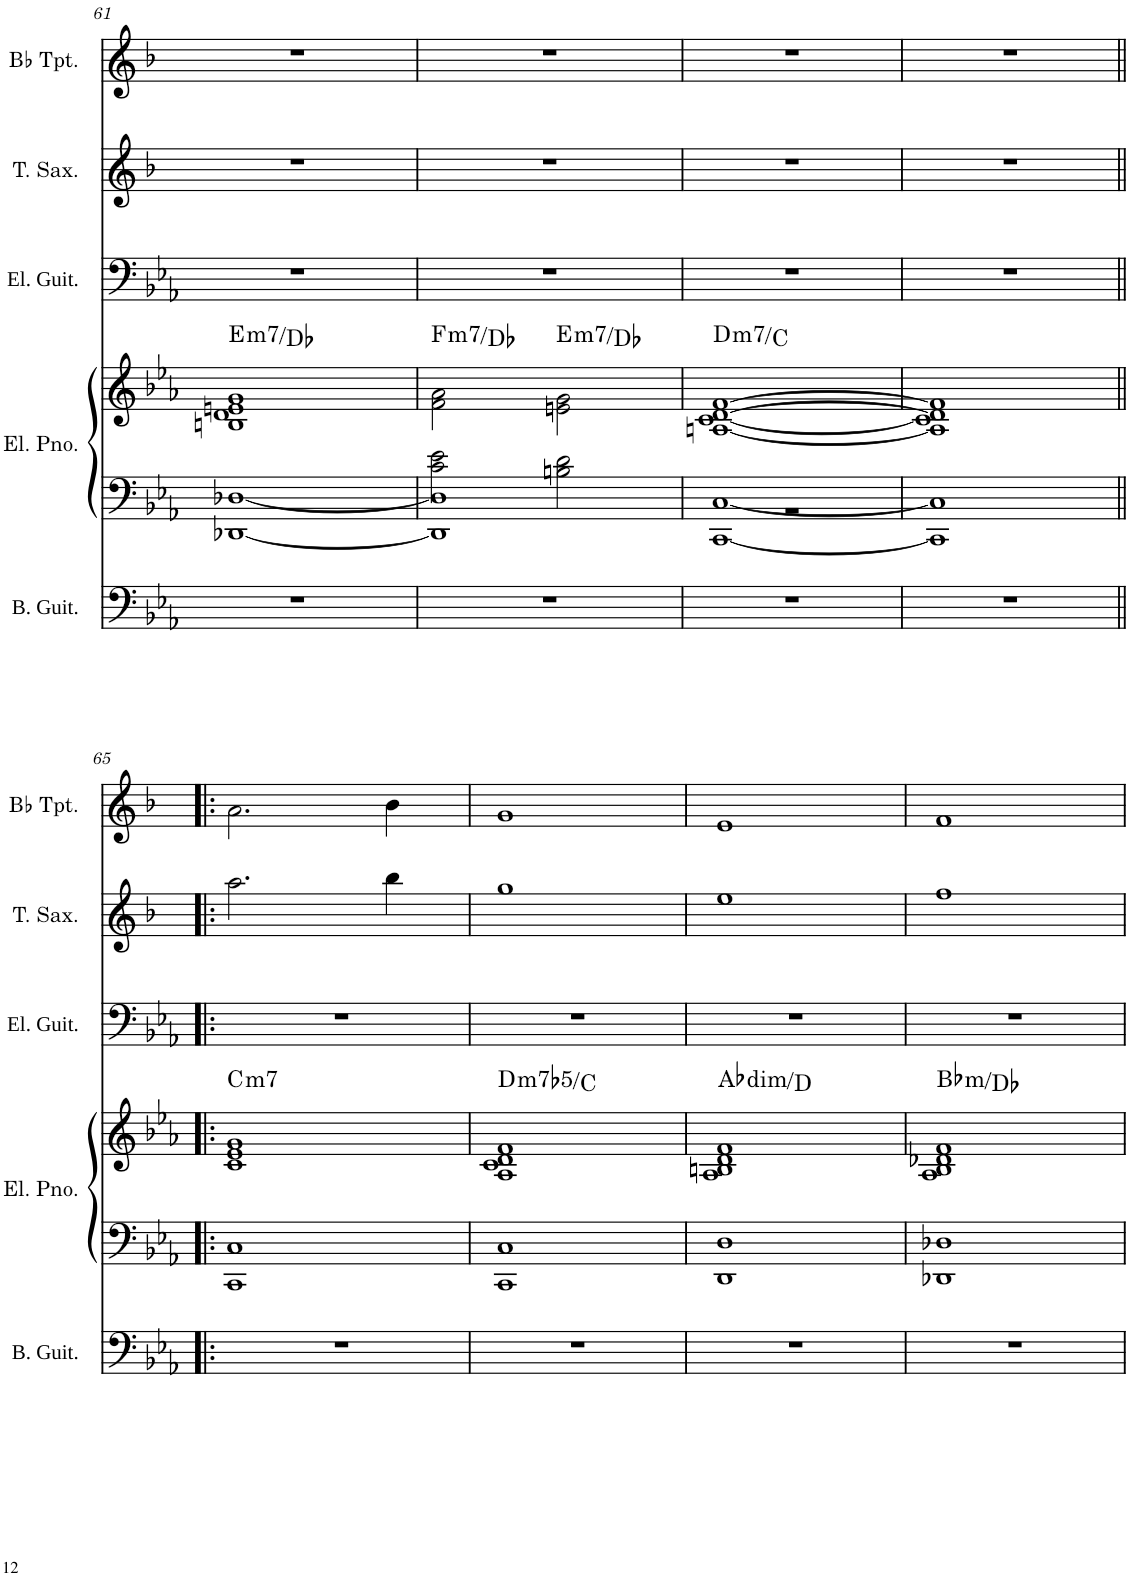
**kern	**kern	**kern	**harte	**kern	**kern	**kern
*part5	*part4	*part4	*part4	*part3	*part2	*part1
*staff6	*staff5	*staff4	*	*staff3	*staff2	*staff1
*I"Bass Guitar	*I"Electric Piano	*	*	*I"Electric Guitar	*I"Tenor Saxophone	*I"Bb Trumpet
*I'B. Guit.	*I'El. Pno.	*	*	*I'El. Guit.	*I'T. Sax.	*I'Bb Tpt.
!!LO:PB:g=z
*clefF4	*clefF4	*clefG2	*	*clefF4	*clefG2	*clefG2
*	*	*	*	*	*Trd8c14	*Trd1c2
*k[b-e-a-]	*k[b-e-a-]	*k[b-e-a-]	*	*k[b-e-a-]	*k[b-]	*k[b-]
*M4/4	*M4/4	*M4/4	*	*M4/4	*M4/4	*M4/4
=61	=61	=61	=61	=61	=61	=61
*	*^	*	*	*	*	*
!	!	!	!	!LO:H:kt=m7	!	!	!
1r	1ryy	[1DD-X [1D-X	1Bn 1d 1en 1g	E:min7/bb7	1r	1r	1r
=62	=62	=62	=62	=62	=62	=62	=62
!	!	!	!	!LO:H:kt=m7	!	!	!
1r	2c\ 2e-\	1DD-] 1D-]	2f\ 2a-\	F:min7/b6	1r	1r	1r
!	!	!	!	!LO:H:kt=m7	!	!	!
.	2Bn\ 2d\	.	2en\ 2g\	E:min7/bb7	.	.	.
=63	=63	=63	=63	=63	=63	=63	=63
!	!	!	!	!LO:H:kt=m7	!	!	!
1r	[1CC [1C	1r	[1An [1c [1d [1f	D:min7/b7	1r	1r	1r
*	*v	*v	*	*	*	*	*
=64	=64	=64	=64	=64	=64	=64
1r	1CC] 1C]	1A] 1c] 1d] 1f]	.	1r	1r	1r
!!LO:LB:g=z
=65!|:	=65!|:	=65!|:	=65!|:	=65!|:	=65!|:	=65!|:
!	!	!	!LO:H:kt=m7	!	!	!
1r	1CC 1C	1c 1e- 1g	C:min7	1r	2.aa\	2.a\
.	.	.	.	.	4bb-\	4b-\
=66	=66	=66	=66	=66	=66	=66
!	!	!	!LO:H:kt=m7b5	!	!	!
1r	1CC 1C	1A- 1c 1d 1f	D:hdim7/b7	1r	1gg	1g
=67	=67	=67	=67	=67	=67	=67
!	!	!	!LO:H:kt=dim	!	!	!
1r	1DD 1D	1A- 1Bn 1d 1f	Ab:dim/#4	1r	1ee	1e
=68	=68	=68	=68	=68	=68	=68
!	!	!	!LO:H:kt=m	!	!	!
1r	1DD-X 1D-X	1A- 1B- 1d-X 1f	Bb:min/b3	1r	1ff	1f
=	=	=	=	=	=	=
*-	*-	*-	*-	*-	*-	*-
